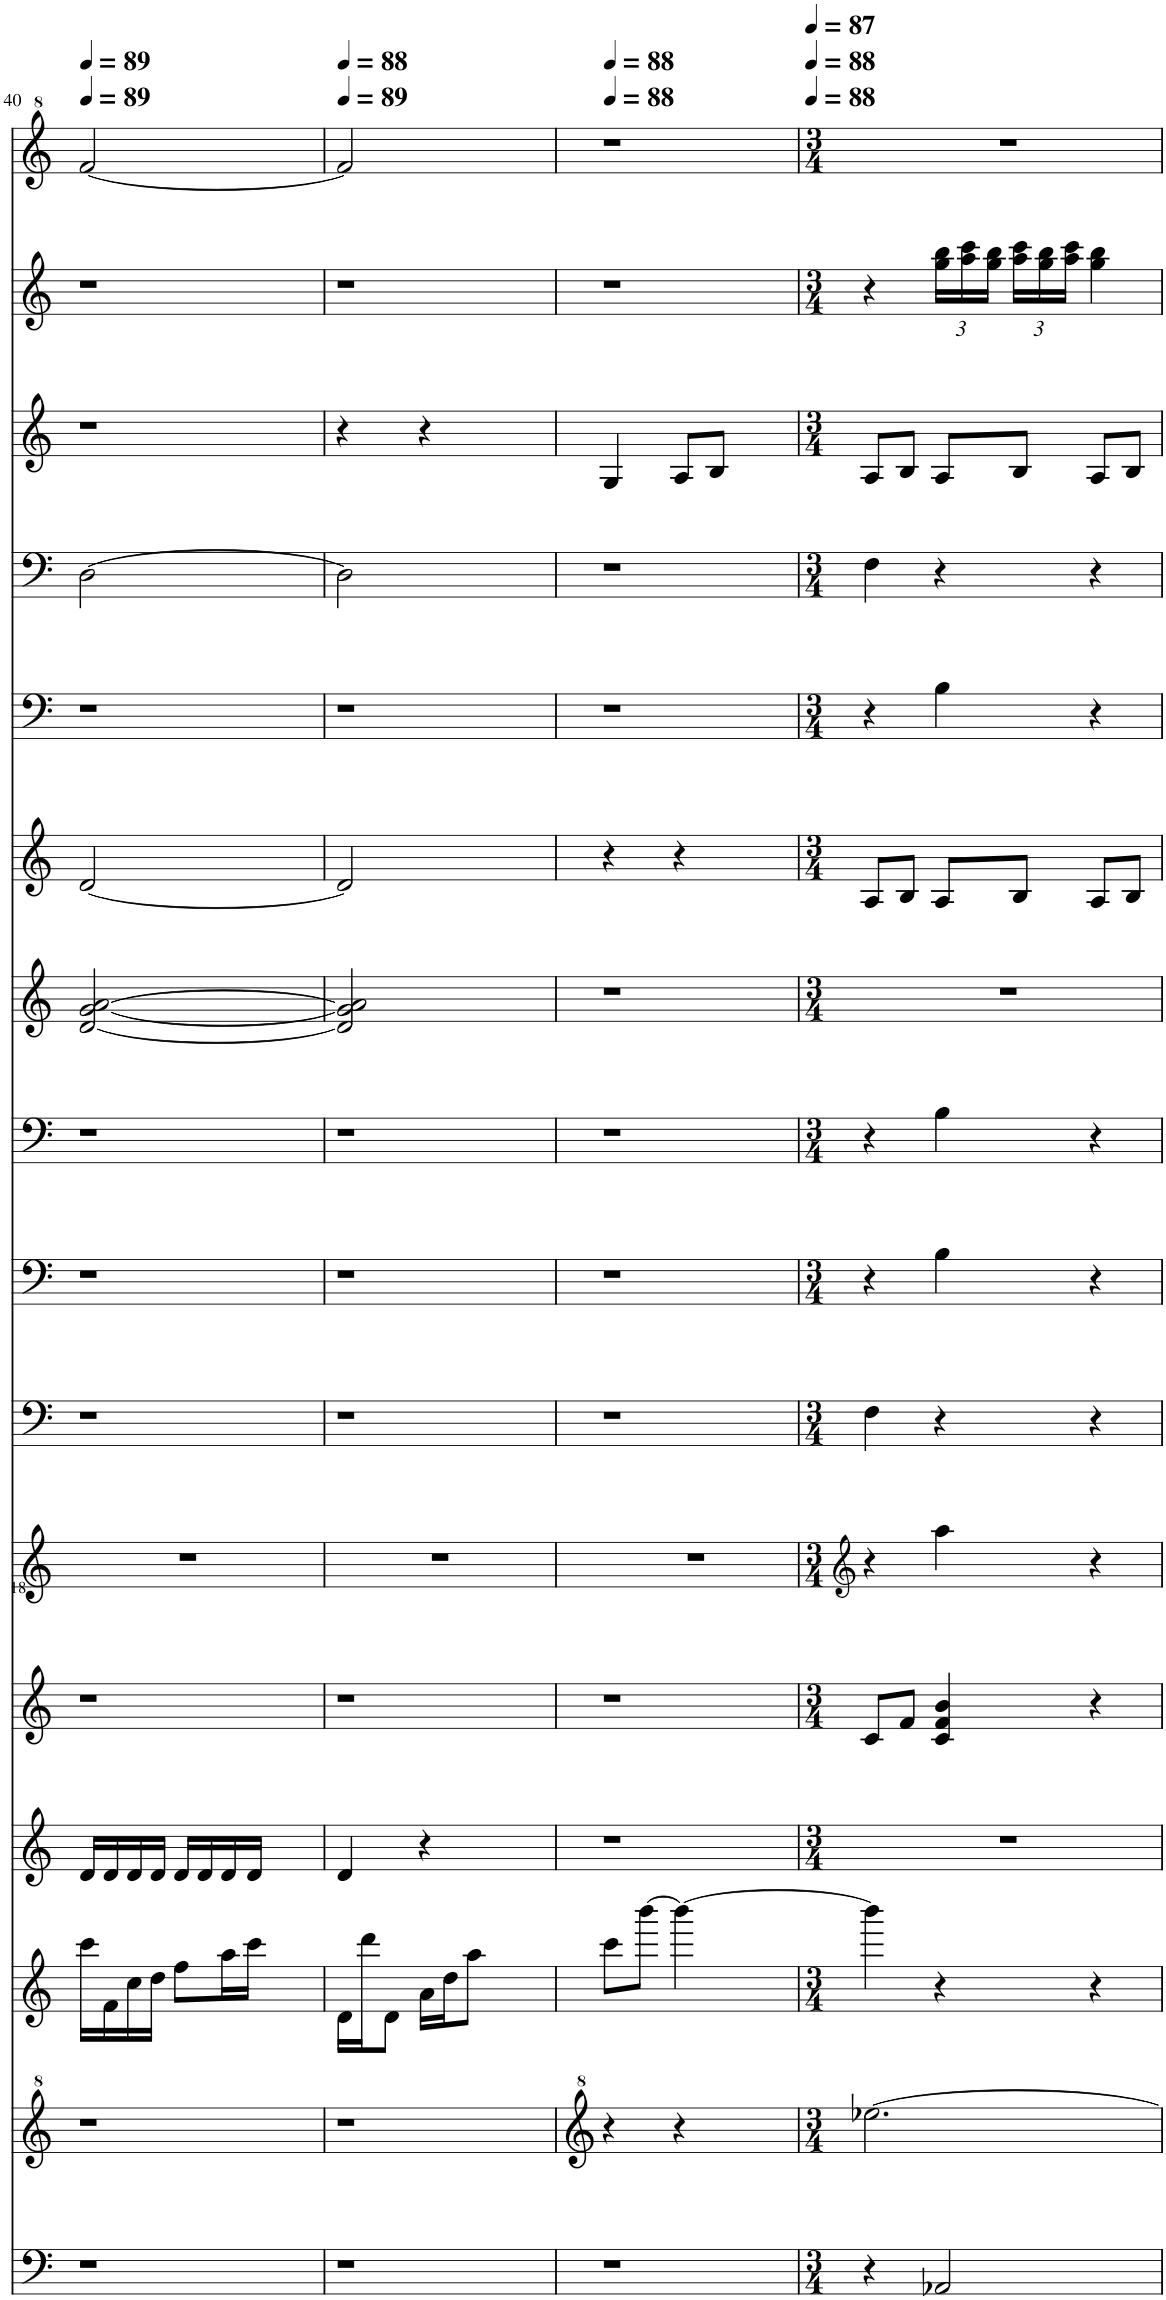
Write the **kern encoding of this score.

**kern	**kern	**kern	**kern	**kern	**kern	**kern	**kern	**kern	**kern	**kern	**kern	**kern	**kern	**kern	**kern
*part16	*part15	*part14	*part13	*part12	*part11	*part10	*part9	*part8	*part7	*part6	*part5	*part4	*part3	*part2	*part1
*staff16	*staff15	*staff14	*staff13	*staff12	*staff11	*staff10	*staff9	*staff8	*staff7	*staff6	*staff5	*staff4	*staff3	*staff2	*staff1
*I"Cymbals	*I"Asian	*I"Celesta	*I"Marimba	*I"Vibraphone	*I"Crotales	*I"B. Trombones	*I"Euphonium	*I"Trombones	*I"Trumpets	*I"Alto Sax	*I"Bassoons	*I"B. Clarinet	*I"Clarinets	*I"Flutes	*I"P. Flute
!!LO:PB:g=z
*clefF4	*clefF4	*clefG2	*clefG2	*clefG2	*clefG2	*clefF4	*clefF4	*clefF4	*clefG2	*clefG2	*clefF4	*clefF4	*clefG2	*clefG2	*clefG^2
*k[]	*k[]	*k[]	*k[]	*k[]	*k[]	*k[]	*k[]	*k[]	*k[]	*k[]	*k[]	*k[]	*k[]	*k[]	*k[]
*M2/4	*M2/4	*M2/4	*M2/4	*M2/4	*M3/4	*M2/4	*M2/4	*M2/4	*M2/4	*M2/4	*M2/4	*M2/4	*M2/4	*M2/4	*M2/4
=40	=40	=40	=40	=40	=40	=40	=40	=40	=40	=40	=40	=40	=40	=40	=40
2r	2r	16ccc\LL	16d/LL	2r	2.r	2r	2r	2r	[2d/ [2g/ [2a/	[2d/	2r	[2D\	2r	2r	[2ff/
.	.	16f\	16d/	.	.	.	.	.	.	.	.	.	.	.	.
.	.	16cc\	16d/	.	.	.	.	.	.	.	.	.	.	.	.
.	.	16dd\JJ	16d/JJ	.	.	.	.	.	.	.	.	.	.	.	.
.	.	8ff\L	16d/LL	.	.	.	.	.	.	.	.	.	.	.	.
.	.	.	16d/	.	.	.	.	.	.	.	.	.	.	.	.
.	.	16aa\L	16d/	.	.	.	.	.	.	.	.	.	.	.	.
.	.	16ccc\JJ	16d/JJ	.	.	.	.	.	.	.	.	.	.	.	.
4ryy	4ryy	4ryy	4ryy	4ryy	.	4ryy	4ryy	4ryy	4ryy	4ryy	4ryy	4ryy	4ryy	4ryy	4ryy
=41	=41	=41	=41	=41	=41	=41	=41	=41	=41	=41	=41	=41	=41	=41	=41
2r	2r	16d\LL	4d/	2r	2.r	2r	2r	2r	2d/] 2g/] 2a/]	2d/]	2r	2D\]	4r	2r	2ff/]
.	.	16ddd\J	.	.	.	.	.	.	.	.	.	.	.	.	.
.	.	8d\J	.	.	.	.	.	.	.	.	.	.	.	.	.
.	.	16a\LL	4r	.	.	.	.	.	.	.	.	.	4r	.	.
.	.	16dd\J	.	.	.	.	.	.	.	.	.	.	.	.	.
.	.	8aa\J	.	.	.	.	.	.	.	.	.	.	.	.	.
2r	2ryy	4ryy	4ryy	2ryy	.	2ryy	2ryy	2ryy	4ryy	4ryy	2ryy	4ryy	4ryy	2ryy	4ryy
.	.	4ryy	4ryy	.	4ryy	.	.	.	4ryy	4ryy	.	4ryy	4ryy	.	4ryy
=42	=42	=42	=42	=42	=42	=42	=42	=42	=42	=42	=42	=42	=42	=42	=42
2r	4r	8ccc\L	2r	2r	2.r	2r	2r	2r	2r	4r	2r	2r	4G/	2r	2r
.	.	[8bbb\J	.	.	.	.	.	.	.	.	.	.	.	.	.
.	4r	4bbb\_	.	.	.	.	.	.	.	4r	.	.	8A/L	.	.
.	.	.	.	.	.	.	.	.	.	.	.	.	8B/J	.	.
2r	4ryy	4ryy	2ryy	2ryy	.	2ryy	2ryy	2ryy	2ryy	4ryy	2ryy	2ryy	4ryy	2ryy	2ryy
.	4ryy	4ryy	.	.	4ryy	.	.	.	.	4ryy	.	.	4ryy	.	.
=43	=43	=43	=43	=43	=43	=43	=43	=43	=43	=43	=43	=43	=43	=43	=43
*	*	*	*	*	*clefG2	*	*	*	*	*	*	*	*	*	*
*M3/4	*M3/4	*M3/4	*M3/4	*M3/4	*M3/4	*M3/4	*M3/4	*M3/4	*M3/4	*M3/4	*M3/4	*M3/4	*M3/4	*M3/4	*M3/4
4r	[2.eee-X\	4bbb\]	2.r	8c/L	4r	4F\	4r	4r	2.r	8A/L	4r	4F\	8A/L	4r	2.r
.	.	.	.	8f/J	.	.	.	.	.	8B/J	.	.	8B/J	.	.
*	*	*	*	*	*	*	*	*	*	*	*	*	*	*Xbrackettup	*
2r	.	4r	.	4c/ 4f/ 4b/	4aa\	4r	4B\	4B\	.	8A/L	4B\	4r	8A/L	24gg\ 24bb\LL	.
.	.	.	.	.	.	.	.	.	.	.	.	.	.	24aa\ 24ccc\	.
.	.	.	.	.	.	.	.	.	.	.	.	.	.	24gg\ 24bb\JJ	.
.	.	.	.	.	.	.	.	.	.	8B/J	.	.	8B/J	24aa\ 24ccc\LL	.
.	.	.	.	.	.	.	.	.	.	.	.	.	.	24gg\ 24bb\	.
.	.	.	.	.	.	.	.	.	.	.	.	.	.	24aa\ 24ccc\JJ	.
.	.	4r	.	4r	4r	4r	4r	4r	.	8A/L	4r	4r	8A/L	4gg\ 4bb\	.
.	.	.	.	.	.	.	.	.	.	8B/J	.	.	8B/J	.	.
2AA-X/	2ryy	2ryy	2r	2ryy	2ryy	2ryy	2ryy	2ryy	2ryy	2ryy	2ryy	2ryy	2ryy	2ryy	2ryy
=	=	=	=	=	=	=	=	=	=	=	=	=	=	=	=
*-	*-	*-	*-	*-	*-	*-	*-	*-	*-	*-	*-	*-	*-	*-	*-
